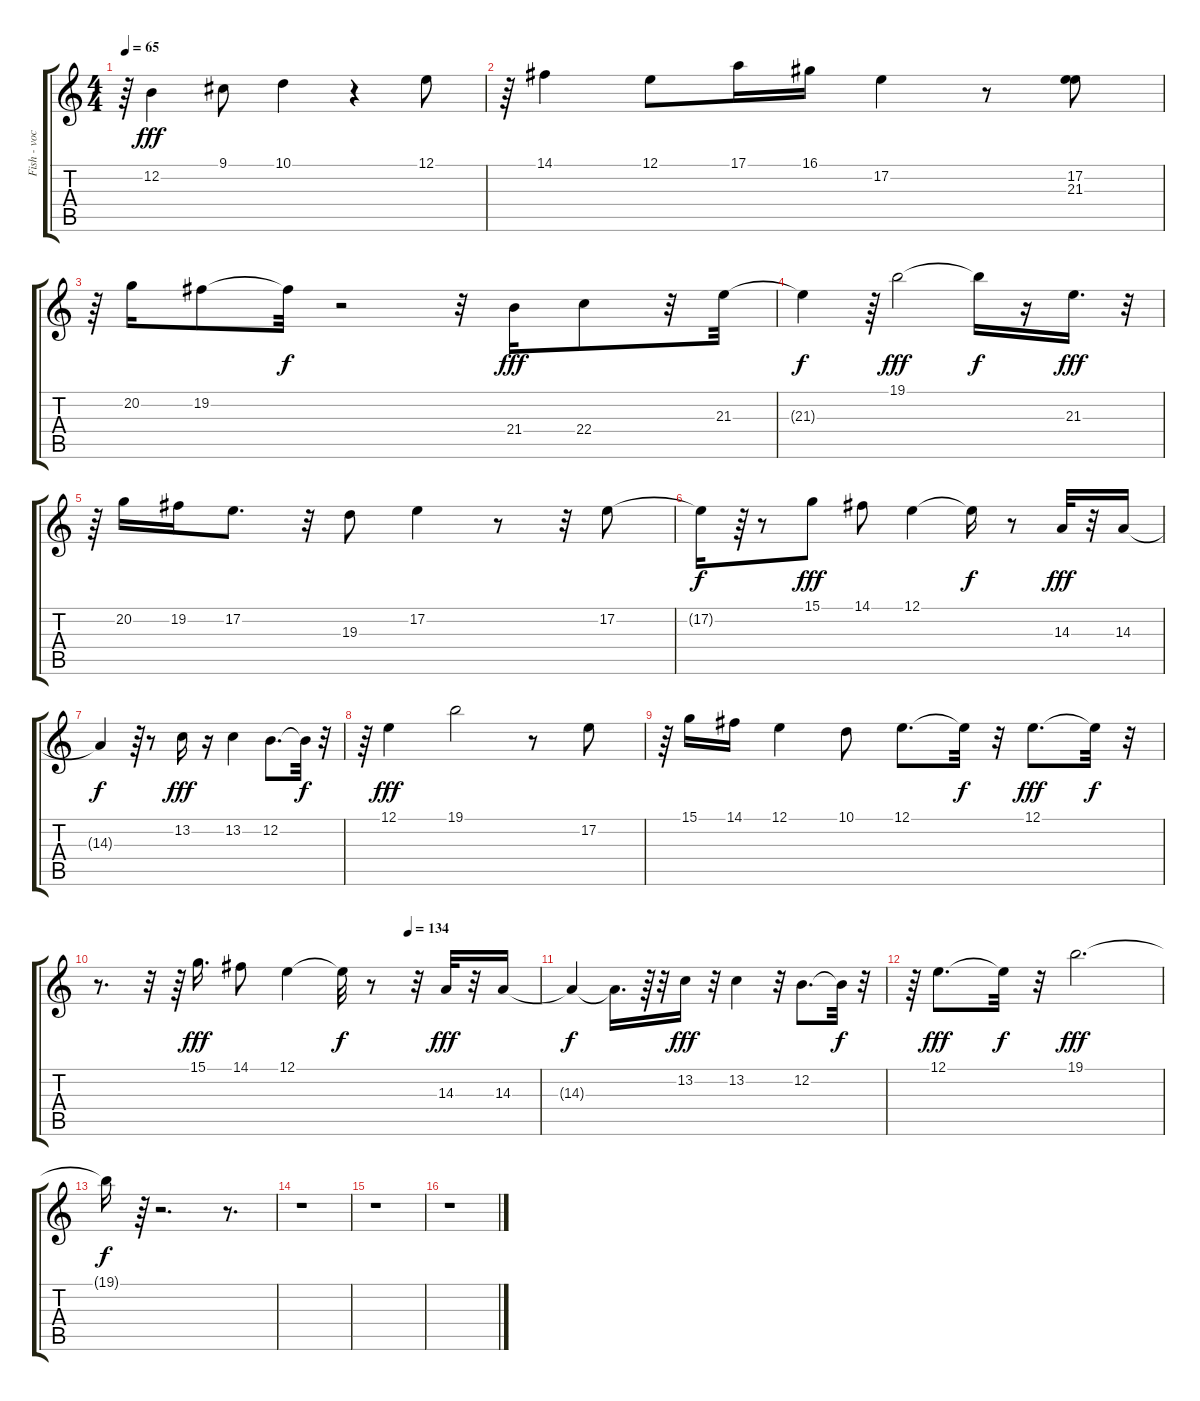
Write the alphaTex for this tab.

\track ("Fish - vocals" "Fish - voc") {instrument whistle}
\staff {score tabs}
\tuning (E4 B3 G3 D3 A2 E2) {hide}
\ts (4 4)
\tempo 65
\clef g2
\ks c
r.64{dy fff} 12.2.4 9.1.8 10.1.4 r.4 12.1.8 |
r.64 14.1.4 12.1.8 17.1.16 16.1.16 17.2.4 r.8 (17.2 21.3).8 |
r.64 20.2.16 19.2.8 19.2{t}.32{dy f} r.2 r.32 21.4.16{dy fff} 22.4.8 r.32 21.3.32 |
21.3{t}.4{dy f} r.64 19.1.2{dy fff} 19.1{t}.16{dy f} r.16 21.3.16{d dy fff} r.32 |
r.64 20.2.16 19.2.16 17.2.8{d} r.32 19.3.8 17.2.4 r.8 r.32 17.2.8 |
17.2{t}.16{dy f} r.64 r.8 15.1.8{dy fff} 14.1.8 12.1.4 12.1{t}.16{dy f} r.8 14.3.32{dy fff} r.32 14.3.16 |
14.3{t}.4{dy f} r.64 r.8 13.2.16{dy fff} r.16 13.2.4 12.2.8{d} 12.2{t}.32{dy f} r.32 |
r.64 12.1.4{dy fff} 19.1.2 r.8 17.2.8 |
r.64 15.1.16 14.1.16 12.1.4 10.1.8 12.1.8{d} 12.1{t}.32{dy f} r.32 12.1.8{d dy fff} 12.1{t}.32{dy f} r.32 |
\tempo (134 0.703125)
r.8{d} r.32 r.64 15.1.16{d dy fff} 14.1.8 12.1.4 12.1{t}.32{dy f} r.8 r.32 14.3.32{dy fff} r.32 14.3.16 |
14.3{t}.4{dy f} 14.3{t}.16{d} r.64 r.32 13.2.16{dy fff} r.32 13.2.4 r.32 12.2.8{d} 12.2{t}.32{dy f} r.32 |
r.64 12.1.8{d dy fff} 12.1{t}.32{dy f} r.32 19.1.2{d dy fff} |
19.1{t}.16{dy f} r.64 r.2{d} r.8{d} |
r.1 |
r.1 |
r.1
